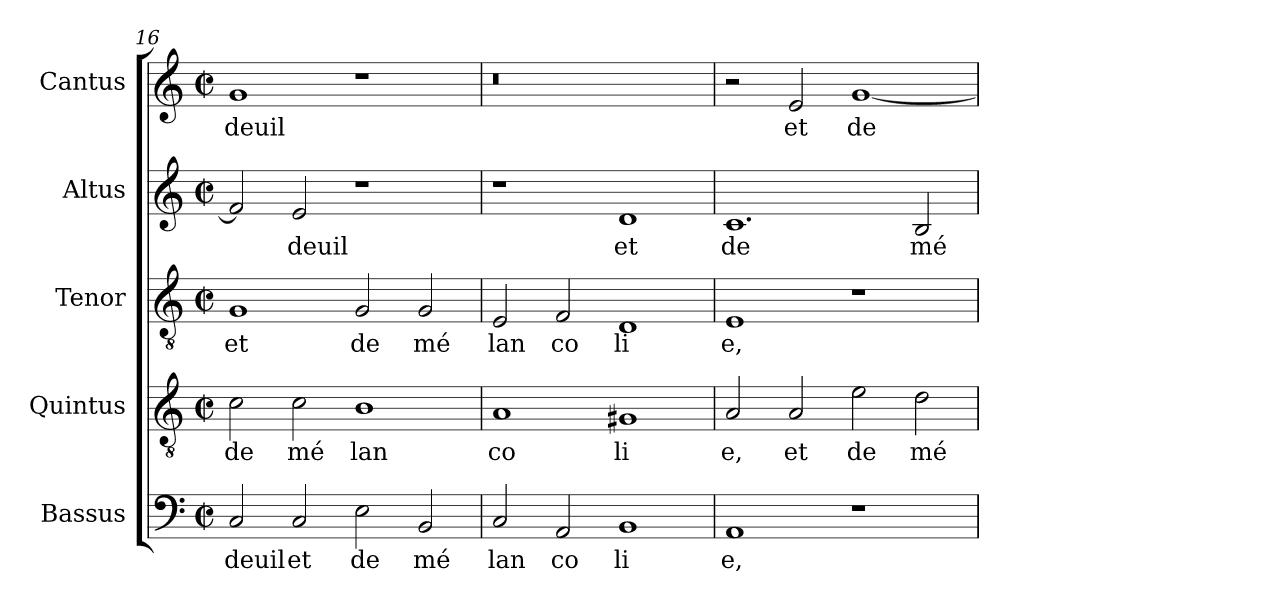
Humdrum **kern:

**kern	**text	**kern	**text	**kern	**text	**kern	**text	**kern	**text
*part5	*part5	*part4	*part4	*part3	*part3	*part2	*part2	*part1	*part1
*staff5	*staff5	*staff4	*staff4	*staff3	*staff3	*staff2	*staff2	*staff1	*staff1
*I"Bassus	*	*I"Quintus	*	*I"Tenor	*	*I"Altus	*	*I"Cantus	*
*clefF4	*	*clefGv2	*	*clefGv2	*	*clefG2	*	*clefG2	*
*M2/2	*	*M2/2	*	*M2/2	*	*M2/2	*	*M2/2	*
*met(c|)	*	*met(c|)	*	*met(c|)	*	*met(c|)	*	*met(c|)	*
=16	=16	=16	=16	=16	=16	=16	=16	=16	=16
!	!LO:LY:b:cj	!	!LO:LY:b:cj	!	!LO:LY:b:cj	!	!	!	!LO:LY:b:cj
2C/	deuil	2c\	de	1G	et	2f/]	.	1g	deuil
!	!LO:LY:b:cj	!	!LO:LY:b:cj	!	!	!	!LO:LY:b:cj	!	!
2C/	et	2c\	mé	.	.	2e/	deuil	.	.
!	!LO:LY:b:cj	!	!LO:LY:b:cj	!	!LO:LY:b:cj	!	!	!	!
2E\	de	1B	lan	2G/	de	1r	.	1r	.
!	!LO:LY:b:cj	!	!	!	!LO:LY:b:cj	!	!	!	!
2BB/	mé	.	.	2G/	mé	.	.	.	.
=17	=17	=17	=17	=17	=17	=17	=17	=17	=17
!	!LO:LY:b:cj	!	!LO:LY:b:cj	!	!LO:LY:b:cj	!	!	!	!
2C/	lan	1A	co	2E/	lan	1r	.	0r	.
!	!LO:LY:b:cj	!	!	!	!LO:LY:b:cj	!	!	!	!
2AA/	co	.	.	2F/	co	.	.	.	.
!	!LO:LY:b:cj	!	!LO:LY:b:cj	!	!LO:LY:b:cj	!	!LO:LY:b:cj	!	!
1BB	li	1G#X	li	1D	li	1d	et	.	.
=18	=18	=18	=18	=18	=18	=18	=18	=18	=18
!	!LO:LY:b:cj	!	!LO:LY:b:cj	!	!LO:LY:b:cj	!	!LO:LY:b:cj	!	!
1AA	e,	2A/	e,	1E	e,	1.c	de	2r	.
!	!	!	!LO:LY:b:cj	!	!	!	!	!	!LO:LY:b:cj
.	.	2A/	et	.	.	.	.	2e/	et
!	!	!	!LO:LY:b:cj	!	!	!	!	!	!LO:LY:b:cj
1r	.	2e\	de	1r	.	.	.	[>1g	de
!	!	!	!LO:LY:b:cj	!	!	!	!LO:LY:b:cj	!	!
.	.	2d\	mé	.	.	2B/	mé	.	.
=	=	=	=	=	=	=	=	=	=
*-	*-	*-	*-	*-	*-	*-	*-	*-	*-
